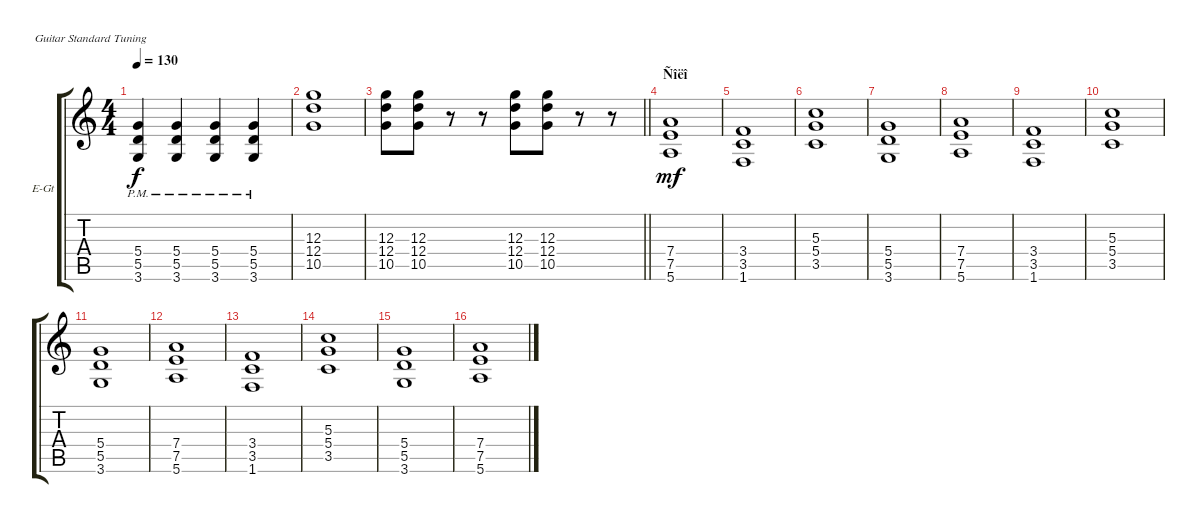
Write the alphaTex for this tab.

\bracketExtendMode groupsimilarinstruments
\firstSystemTrackNameOrientation horizontal
\otherSystemsTrackNameOrientation horizontal
\track ("Rhytm Guitar" "E-Gt") {instrument overdrivenguitar}
\staff {score tabs}
\tuning (E4 B3 G3 D3 A2 E2)
\ts (4 4)
\tempo 130
\clef g2
\ks c
(5.4{pm} 5.5{pm} 3.6{pm}).4{dy f} (5.4{pm} 5.5{pm} 3.6{pm}).4 (5.4{pm} 5.5{pm} 3.6{pm}).4 (5.4{pm} 5.5{pm} 3.6{pm}).4 |
(12.3 12.4 10.5).1 |
\barLineRight lightlight
(12.3 12.4 10.5).8 (12.3 12.4 10.5).8 r.8 r.8 (12.3 12.4 10.5).8 (12.3 12.4 10.5).8 r.8 r.8 |
\section ("" "Ñîëî")
(5.6 7.5 7.4).1{dy mf} |
(1.6 3.5 3.4).1 |
(3.5 5.4 5.3).1 |
(3.6 5.5 5.4).1 |
(5.6 7.5 7.4).1 |
(1.6 3.5 3.4).1 |
(3.5 5.4 5.3).1 |
(3.6 5.5 5.4).1 |
(5.6 7.5 7.4).1 |
(1.6 3.5 3.4).1 |
(3.5 5.4 5.3).1 |
(3.6 5.5 5.4).1 |
(5.6 7.5 7.4).1
